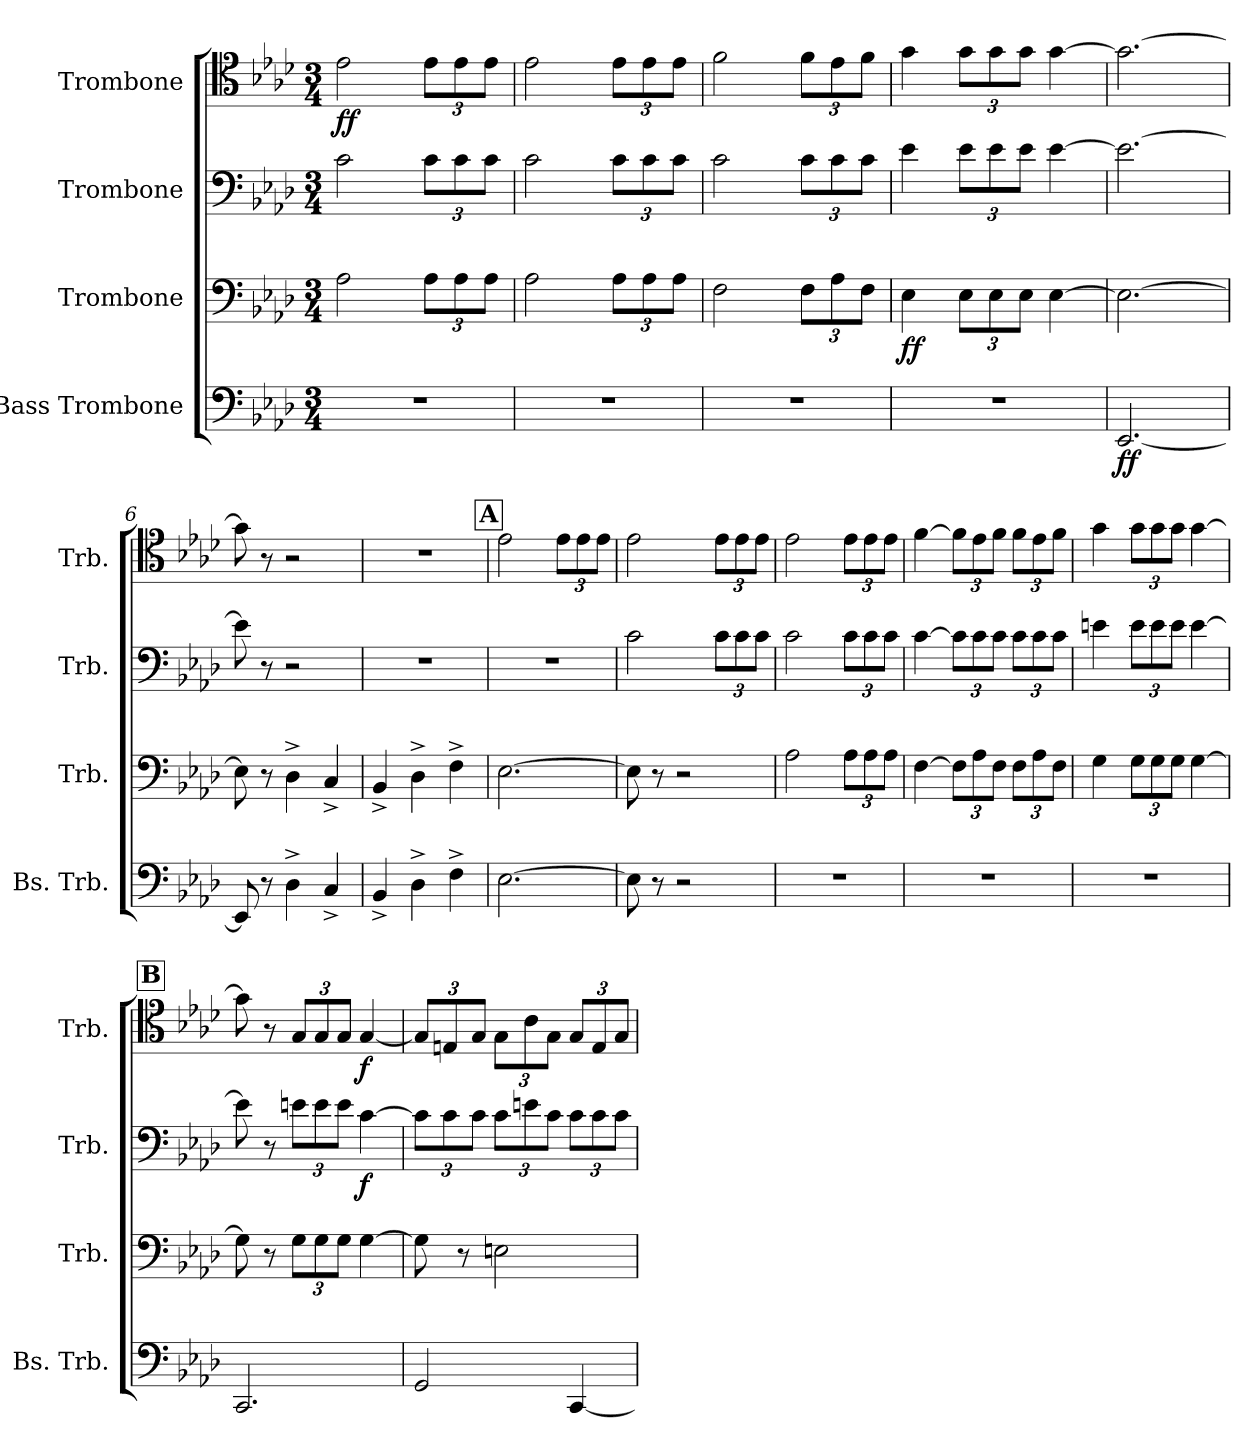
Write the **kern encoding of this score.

**kern	**dynam	**kern	**dynam	**kern	**dynam	**kern	**dynam
*part4	*part4	*part3	*part3	*part2	*part2	*part1	*part1
*staff4	*staff4	*staff3	*staff3	*staff2	*staff2	*staff1	*staff1
*I"Bass Trombone	*	*I"Trombone	*	*I"Trombone	*	*I"Trombone	*
*I'Bs. Trb.	*	*I'Trb.	*	*I'Trb.	*	*I'Trb.	*
*clefF4	*	*clefF4	*	*clefF4	*	*clefC4	*
*k[b-e-a-d-]	*	*k[b-e-a-d-]	*	*k[b-e-a-d-]	*	*k[b-e-a-d-]	*
*M3/4	*	*M3/4	*	*M3/4	*	*M3/4	*
*MM100	*	*MM100	*	*MM100	*	*MM100	*
=1	=1	=1	=1	=1	=1	=1	=1
!	!	!	!	!	!	!	!LO:DY:b
2.r	.	2A-\	.	2c\	.	2e-\	ff
*	*	*Xbrackettup	*	*Xbrackettup	*	*Xbrackettup	*
.	.	12A-\L	.	12c\L	.	12e-\L	.
.	.	12A-\	.	12c\	.	12e-\	.
.	.	12A-\J	.	12c\J	.	12e-\J	.
=2	=2	=2	=2	=2	=2	=2	=2
2.r	.	2A-\	.	2c\	.	2e-\	.
.	.	12A-\L	.	12c\L	.	12e-\L	.
.	.	12A-\	.	12c\	.	12e-\	.
.	.	12A-\J	.	12c\J	.	12e-\J	.
=3	=3	=3	=3	=3	=3	=3	=3
2.r	.	2F\	.	2c\	.	2f\	.
.	.	12F\L	.	12c\L	.	12f\L	.
.	.	12A-\	.	12c\	.	12e-\	.
.	.	12F\J	.	12c\J	.	12f\J	.
=4	=4	=4	=4	=4	=4	=4	=4
!	!	!	!LO:DY:b	!	!	!	!
2.r	.	4E-\	ff	4e-\	.	4g\	.
.	.	12E-\L	.	12e-\L	.	12g\L	.
.	.	12E-\	.	12e-\	.	12g\	.
.	.	12E-\J	.	12e-\J	.	12g\J	.
.	.	[4E-\	.	[4e-\	.	[4g\	.
=5	=5	=5	=5	=5	=5	=5	=5
!	!LO:DY:b	!	!	!	!	!	!
[2.EE-/	ff	2.E-\_	.	2.e-\_	.	2.g\_	.
=6	=6	=6	=6	=6	=6	=6	=6
8EE-/]	.	8E-\]	.	8e-\]	.	8g\]	.
8r	.	8r	.	8r	.	8r	.
4D-^\	.	4D-^\	.	2r	.	2r	.
4C^/	.	4C^/	.	.	.	.	.
=7	=7	=7	=7	=7	=7	=7	=7
4BB-^/	.	4BB-^/	.	2.r	.	2.r	.
4D-^\	.	4D-^\	.	.	.	.	.
4F^\	.	4F^\	.	.	.	.	.
!!LO:REH:place=s1:a:fs=14:t=A
=8	=8	=8	=8	=8	=8	=8	=8
[2.E-\	.	[2.E-\	.	2.r	.	2e-\	.
.	.	.	.	.	.	12e-\L	.
.	.	.	.	.	.	12e-\	.
.	.	.	.	.	.	12e-\J	.
=9	=9	=9	=9	=9	=9	=9	=9
8E-\]	.	8E-\]	.	2c\	.	2e-\	.
8r	.	8r	.	.	.	.	.
2r	.	2r	.	.	.	.	.
.	.	.	.	12c\L	.	12e-\L	.
.	.	.	.	12c\	.	12e-\	.
.	.	.	.	12c\J	.	12e-\J	.
=10	=10	=10	=10	=10	=10	=10	=10
2.r	.	2A-\	.	2c\	.	2e-\	.
.	.	12A-\L	.	12c\L	.	12e-\L	.
.	.	12A-\	.	12c\	.	12e-\	.
.	.	12A-\J	.	12c\J	.	12e-\J	.
!!LO:LB:g=z
=11	=11	=11	=11	=11	=11	=11	=11
2.r	.	[4F\	.	[4c\	.	[4f\	.
.	.	12F\L]	.	12c\L]	.	12f\L]	.
.	.	12A-\	.	12c\	.	12e-\	.
.	.	12F\J	.	12c\J	.	12f\J	.
.	.	12F\L	.	12c\L	.	12f\L	.
.	.	12A-\	.	12c\	.	12e-\	.
.	.	12F\J	.	12c\J	.	12f\J	.
=12	=12	=12	=12	=12	=12	=12	=12
2.r	.	4G\	.	4en\	.	4g\	.
.	.	12G\L	.	12e\L	.	12g\L	.
.	.	12G\	.	12e\	.	12g\	.
.	.	12G\J	.	12e\J	.	12g\J	.
.	.	[4G\	.	[4e\	.	[4g\	.
!!LO:REH:place=s1:a:fs=14:t=B
=13	=13	=13	=13	=13	=13	=13	=13
2.CC/	.	8G\]	.	8e\]	.	8g\]	.
.	.	8r	.	8r	.	8r	.
.	.	12G\L	.	12en\L	.	12G/L	.
.	.	12G\	.	12e\	.	12G/	.
.	.	12G\J	.	12e\J	.	12G/J	.
!	!	!	!	!	!LO:DY:b	!	!LO:DY:b
.	.	[4G\	.	[4c\	f	[4G/	f
=14	=14	=14	=14	=14	=14	=14	=14
2GG/	.	8G\]	.	12c\L]	.	12G/L]	.
.	.	.	.	12c\	.	12En/	.
.	.	8r	.	.	.	.	.
.	.	.	.	12c\J	.	12G/J	.
.	.	2En\	.	12c\L	.	12G\L	.
.	.	.	.	12en\	.	12c\	.
.	.	.	.	12c\J	.	12G\J	.
[4CC/	.	.	.	12c\L	.	12G/L	.
.	.	.	.	12c\	.	12E/	.
.	.	.	.	12c\J	.	12G/J	.
=	=	=	=	=	=	=	=
*-	*-	*-	*-	*-	*-	*-	*-
